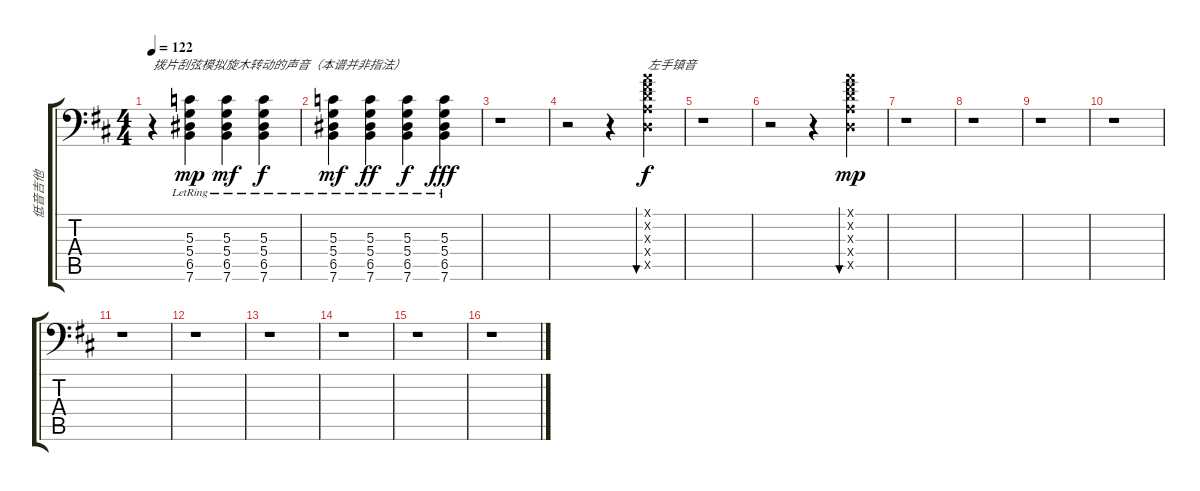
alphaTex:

\track ("低音吉他" "低音吉他") {instrument acousticguitarsteel}
\staff {score tabs}
\tuning (E3 B2 G2 D2 A1 E1) {hide}
\ts (4 4)
\tempo 122
\clef f4
\ks d
r.4{txt "拨片刮弦模拟旋木转动的声音（本谱并非指法）" dy mp volume 12 instrument guitarfretnoise} (5.3{lr} 5.4{lr} 6.5{lr} 7.6{lr}).4{balance 16} (5.3{lr} 5.4{lr} 6.5{lr} 7.6{lr}).4{dy mf balance 0} (5.3{lr} 5.4{lr} 6.5{lr} 7.6{lr}).4{dy f balance 16} |
(5.3{lr} 5.4{lr} 6.5{lr} 7.6{lr}).4{dy mf balance 0} (5.3{lr} 5.4{lr} 6.5{lr} 7.6{lr}).4{dy ff balance 16} (5.3{lr} 5.4{lr} 6.5{lr} 7.6{lr}).4{dy f balance 0} (5.3{lr} 5.4{lr} 6.5{lr} 7.6{lr}).4{dy fff balance 16} |
r.1 |
r.2{volume 14 balance 8 instrument acousticguitarsteel} r.4 (5.1{x} 7.2{x} 7.3{x} 7.4{x} 5.5{x}).4{bu 480 txt "左手镇音" dy f} |
r.1 |
r.2 r.4 (5.1{x} 7.2{x} 7.3{x} 7.4{x} 5.5{x}).4{bu 480 dy mp} |
r.1 |
r.1 |
r.1 |
r.1 |
r.1 |
r.1 |
r.1 |
r.1 |
r.1 |
r.1
